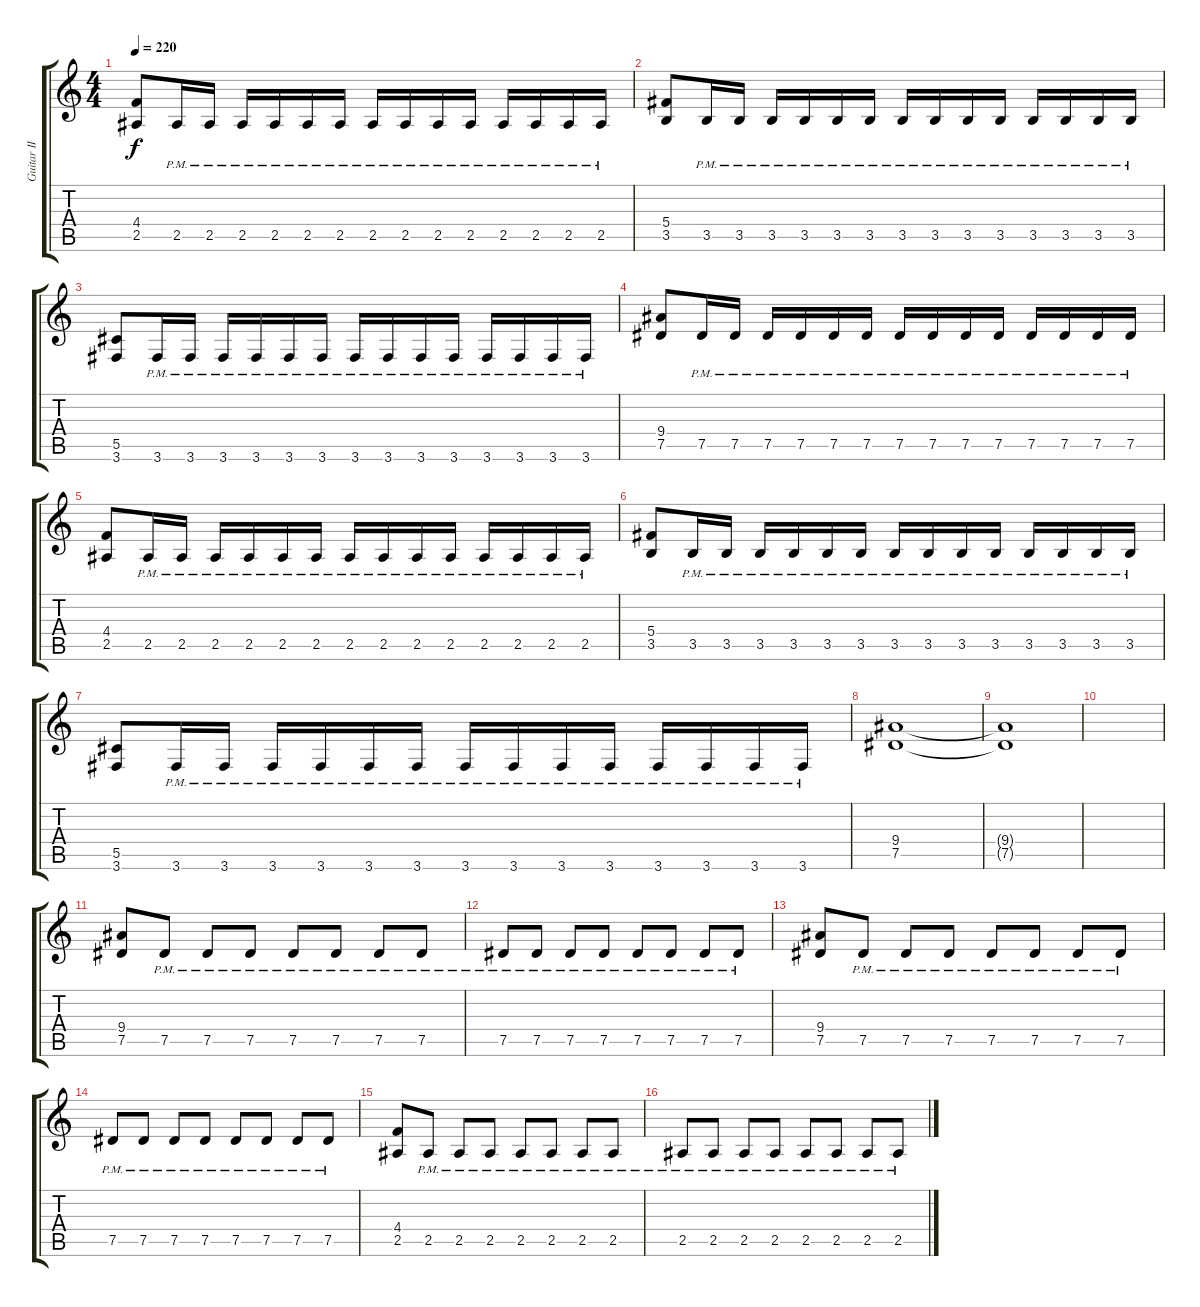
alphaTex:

\track ("Guitar II" "Guitar II") {instrument overdrivenguitar}
\staff {score tabs}
\tuning (Eb4 Bb3 Gb3 Db3 Ab2 Eb2) {hide}
\ts (4 4)
\tempo 220
\clef g2
\ks c
(4.4 2.5).8{dy f} 2.5{pm}.16 2.5{pm}.16 2.5{pm}.16 2.5{pm}.16 2.5{pm}.16 2.5{pm}.16 2.5{pm}.16 2.5{pm}.16 2.5{pm}.16 2.5{pm}.16 2.5{pm}.16 2.5{pm}.16 2.5{pm}.16 2.5{pm}.16 |
(5.4 3.5).8 3.5{pm}.16 3.5{pm}.16 3.5{pm}.16 3.5{pm}.16 3.5{pm}.16 3.5{pm}.16 3.5{pm}.16 3.5{pm}.16 3.5{pm}.16 3.5{pm}.16 3.5{pm}.16 3.5{pm}.16 3.5{pm}.16 3.5{pm}.16 |
(5.5 3.6).8 3.6{pm}.16 3.6{pm}.16 3.6{pm}.16 3.6{pm}.16 3.6{pm}.16 3.6{pm}.16 3.6{pm}.16 3.6{pm}.16 3.6{pm}.16 3.6{pm}.16 3.6{pm}.16 3.6{pm}.16 3.6{pm}.16 3.6{pm}.16 |
(9.4 7.5).8 7.5{pm}.16 7.5{pm}.16 7.5{pm}.16 7.5{pm}.16 7.5{pm}.16 7.5{pm}.16 7.5{pm}.16 7.5{pm}.16 7.5{pm}.16 7.5{pm}.16 7.5{pm}.16 7.5{pm}.16 7.5{pm}.16 7.5{pm}.16 |
(4.4 2.5).8 2.5{pm}.16 2.5{pm}.16 2.5{pm}.16 2.5{pm}.16 2.5{pm}.16 2.5{pm}.16 2.5{pm}.16 2.5{pm}.16 2.5{pm}.16 2.5{pm}.16 2.5{pm}.16 2.5{pm}.16 2.5{pm}.16 2.5{pm}.16 |
(5.4 3.5).8 3.5{pm}.16 3.5{pm}.16 3.5{pm}.16 3.5{pm}.16 3.5{pm}.16 3.5{pm}.16 3.5{pm}.16 3.5{pm}.16 3.5{pm}.16 3.5{pm}.16 3.5{pm}.16 3.5{pm}.16 3.5{pm}.16 3.5{pm}.16 |
(5.5 3.6).8 3.6{pm}.16 3.6{pm}.16 3.6{pm}.16 3.6{pm}.16 3.6{pm}.16 3.6{pm}.16 3.6{pm}.16 3.6{pm}.16 3.6{pm}.16 3.6{pm}.16 3.6{pm}.16 3.6{pm}.16 3.6{pm}.16 3.6{pm}.16 |
(9.4 7.5).1 |
(9.4{t} 7.5{t}).1 |
|
(9.4 7.5).8 7.5{pm}.8 7.5{pm}.8 7.5{pm}.8 7.5{pm}.8 7.5{pm}.8 7.5{pm}.8 7.5{pm}.8 |
7.5{pm}.8 7.5{pm}.8 7.5{pm}.8 7.5{pm}.8 7.5{pm}.8 7.5{pm}.8 7.5{pm}.8 7.5{pm}.8 |
(9.4 7.5).8 7.5{pm}.8 7.5{pm}.8 7.5{pm}.8 7.5{pm}.8 7.5{pm}.8 7.5{pm}.8 7.5{pm}.8 |
7.5{pm}.8 7.5{pm}.8 7.5{pm}.8 7.5{pm}.8 7.5{pm}.8 7.5{pm}.8 7.5{pm}.8 7.5{pm}.8 |
(4.4 2.5).8 2.5{pm}.8 2.5{pm}.8 2.5{pm}.8 2.5{pm}.8 2.5{pm}.8 2.5{pm}.8 2.5{pm}.8 |
2.5{pm}.8 2.5{pm}.8 2.5{pm}.8 2.5{pm}.8 2.5{pm}.8 2.5{pm}.8 2.5{pm}.8 2.5{pm}.8
